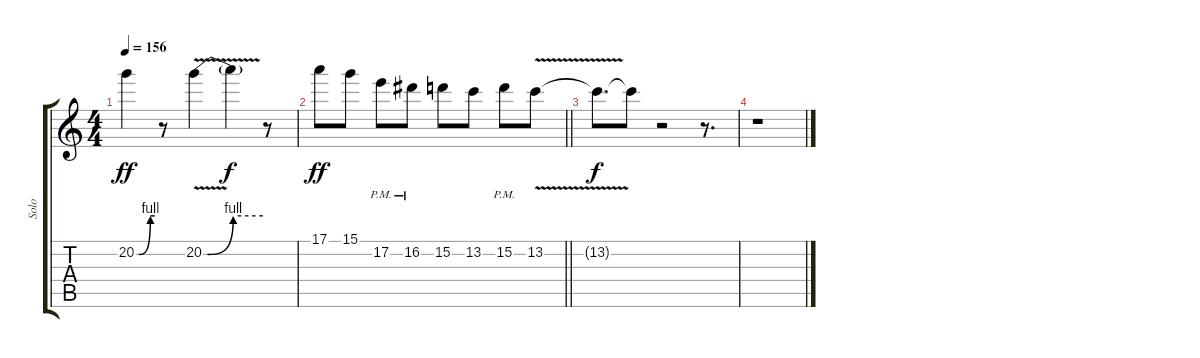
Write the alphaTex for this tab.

\track ("Solo" "Solo") {instrument distortionguitar}
\staff {score tabs}
\tuning (E4 B3 G3 D3 A2 E2) {hide}
\ts (4 4)
\tempo 156
\clef g2
\ks c
20.2{be (custom 0 0 9 0 46 4 60 4)}.4{dy ff} r.8 20.2{be (custom 0 0 4 0 30 4 60 4) v}.4 20.2{t}.4{dy f} r.8 |
\barLineRight lightlight
17.1.8{dy ff} 15.1.8 17.2{pm}.8 16.2{pm}.8 15.2.8 13.2.8 15.2{pm}.8 13.2{v}.8 |
\section ("" "")
13.2{t}.8{d dy f} 13.2{t}.8 r.2 r.8{d} |
r.1
